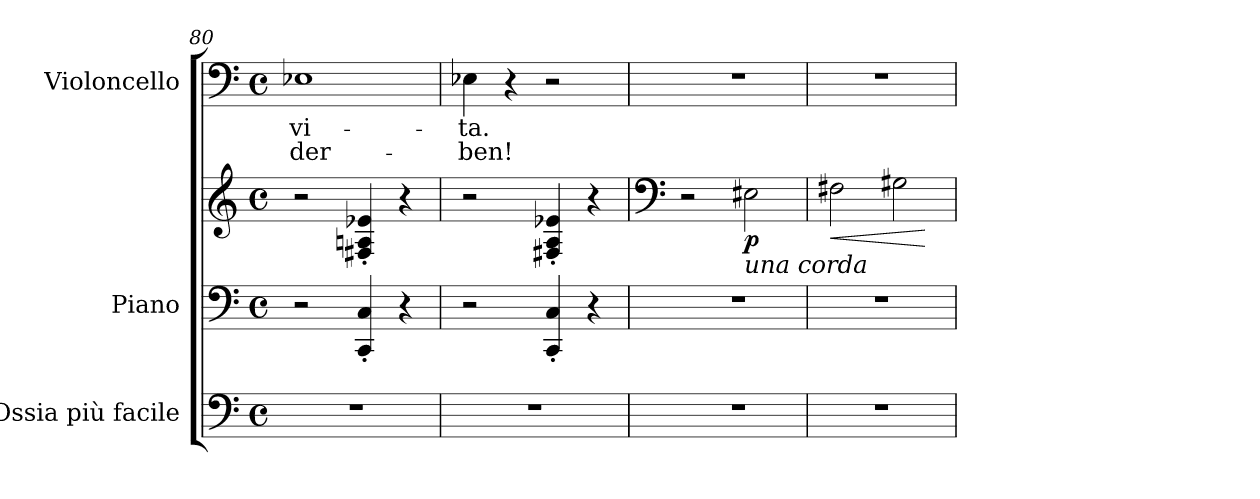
**kern	**kern	**kern	**dynam	**kern	**text	**text
*part3	*part2	*part2	*part2	*part1	*part1	*part1
*staff4	*staff3	*staff2	*staff2/3	*staff1	*staff1	*staff1
*I"Ossia più facile	*I"Piano	*	*	*I"Violoncello	*	*
*	*I'Pno	*	*	*I'Vc	*	*
*clefF4	*clefF4	*clefG2	*	*clefF4	*	*
*k[]	*k[]	*k[]	*	*k[]	*	*
*M4/4	*M4/4	*M4/4	*	*M4/4	*	*
*met(c)	*met(c)	*met(c)	*	*met(c)	*	*
=80	=80	=80	=80	=80	=80	=80
!	!	!	!	!	!LO:LY:b	!LO:LY:b
1r	2r	2r	.	1E-X	vi-	-der-
.	4CC/' 4C/'	4F#X/'> 4An/'> 4e-X/'>	.	.	.	.
.	4r	4r	.	.	.	.
=81	=81	=81	=81	=81	=81	=81
!	!	!	!	!	!LO:LY:b	!LO:LY:b
1r	2r	2r	.	4E-X\	-ta.	-ben!
.	.	.	.	4r	.	.
.	4CC/' 4C/'	4F#X/'> 4A/'> 4e-X/'>	.	2r	.	.
.	4r	4r	.	.	.	.
=82	=82	=82	=82	=82	=82	=82
*	*	*clefF4	*	*	*	*
1r	1r	2r	.	1r	.	.
!	!	!LO:TX:b:i:t=una corda	!	!	!	!
!	!	!	!LO:DY:b	!	!	!
.	.	2E#X\	p	.	.	.
=83	=83	=83	=83	=83	=83	=83
!	!	!	!LO:HP:b	!	!	!
1r	1r	2F#X\	<	1r	.	.
.	.	2G#X\	.	.	.	.
.	.	.	[	.	.	.
=	=	=	=	=	=	=
*-	*-	*-	*-	*-	*-	*-
